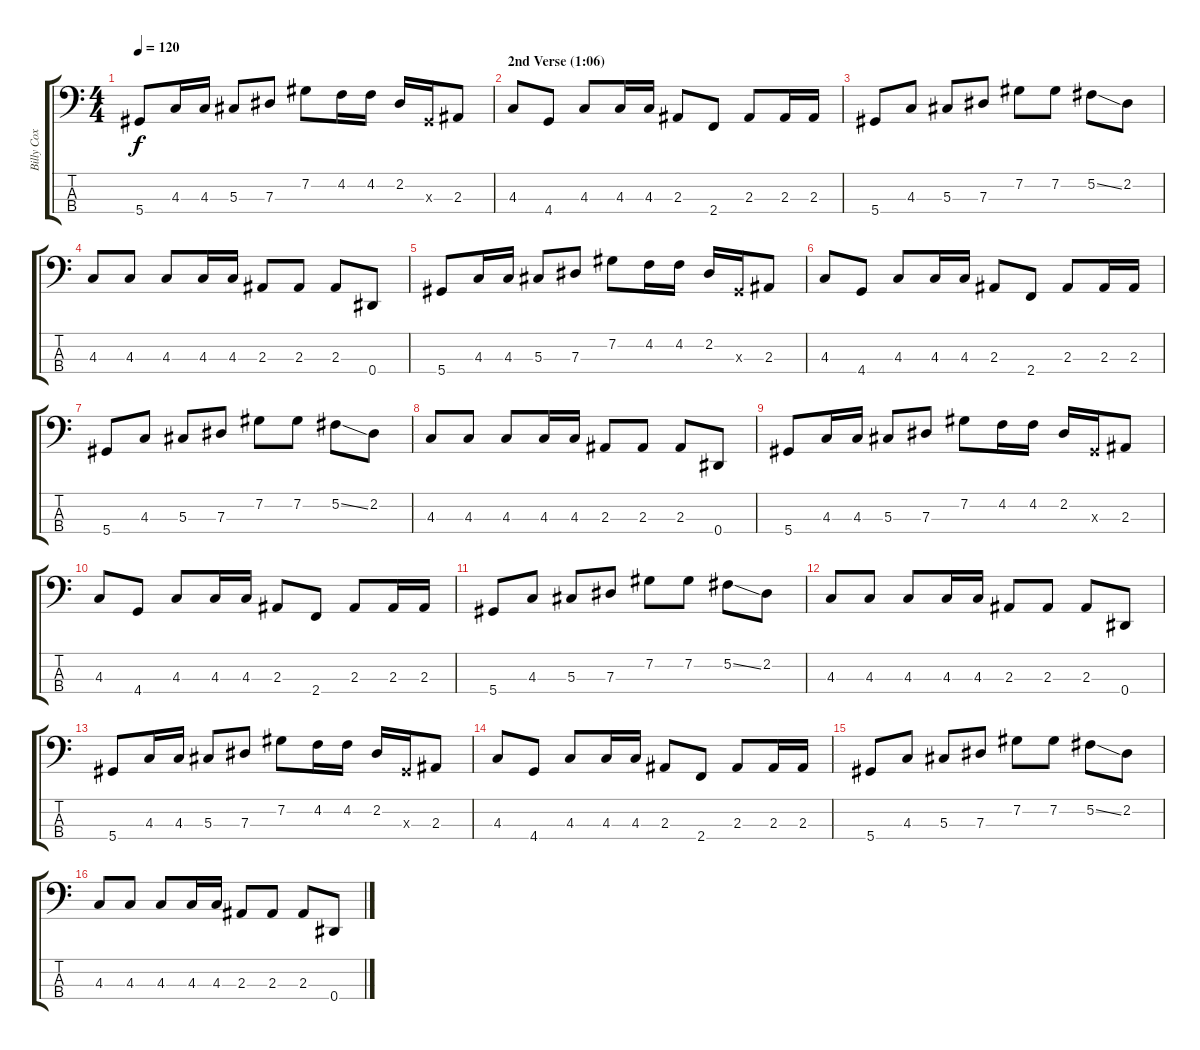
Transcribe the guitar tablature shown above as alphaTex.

\track ("Billy Cox" "Billy Cox") {instrument electricbassfinger}
\staff {score tabs}
\tuning (Gb2 Db2 Ab1 Eb1) {hide}
\ts (4 4)
\tempo 120
\clef f4
\ks c
5.4.8{dy f} 4.3.16 4.3.16 5.3.8 7.3.8 7.2.8 4.2.16 4.2.16 2.2.16 0.3{x}.16 2.3.8 |
\section ("" "2nd Verse (1:06)")
4.3.8 4.4.8 4.3.8 4.3.16 4.3.16 2.3.8 2.4.8 2.3.8 2.3.16 2.3.16 |
5.4.8 4.3.8 5.3.8 7.3.8 7.2.8 7.2.8 5.2{ss}.8 2.2.8 |
4.3.8 4.3.8 4.3.8 4.3.16 4.3.16 2.3.8 2.3.8 2.3.8 0.4.8 |
5.4.8 4.3.16 4.3.16 5.3.8 7.3.8 7.2.8 4.2.16 4.2.16 2.2.16 0.3{x}.16 2.3.8 |
4.3.8 4.4.8 4.3.8 4.3.16 4.3.16 2.3.8 2.4.8 2.3.8 2.3.16 2.3.16 |
5.4.8 4.3.8 5.3.8 7.3.8 7.2.8 7.2.8 5.2{ss}.8 2.2.8 |
4.3.8 4.3.8 4.3.8 4.3.16 4.3.16 2.3.8 2.3.8 2.3.8 0.4.8 |
5.4.8 4.3.16 4.3.16 5.3.8 7.3.8 7.2.8 4.2.16 4.2.16 2.2.16 0.3{x}.16 2.3.8 |
4.3.8 4.4.8 4.3.8 4.3.16 4.3.16 2.3.8 2.4.8 2.3.8 2.3.16 2.3.16 |
5.4.8 4.3.8 5.3.8 7.3.8 7.2.8 7.2.8 5.2{ss}.8 2.2.8 |
4.3.8 4.3.8 4.3.8 4.3.16 4.3.16 2.3.8 2.3.8 2.3.8 0.4.8 |
5.4.8 4.3.16 4.3.16 5.3.8 7.3.8 7.2.8 4.2.16 4.2.16 2.2.16 0.3{x}.16 2.3.8 |
4.3.8 4.4.8 4.3.8 4.3.16 4.3.16 2.3.8 2.4.8 2.3.8 2.3.16 2.3.16 |
5.4.8 4.3.8 5.3.8 7.3.8 7.2.8 7.2.8 5.2{ss}.8 2.2.8 |
4.3.8 4.3.8 4.3.8 4.3.16 4.3.16 2.3.8 2.3.8 2.3.8 0.4.8
